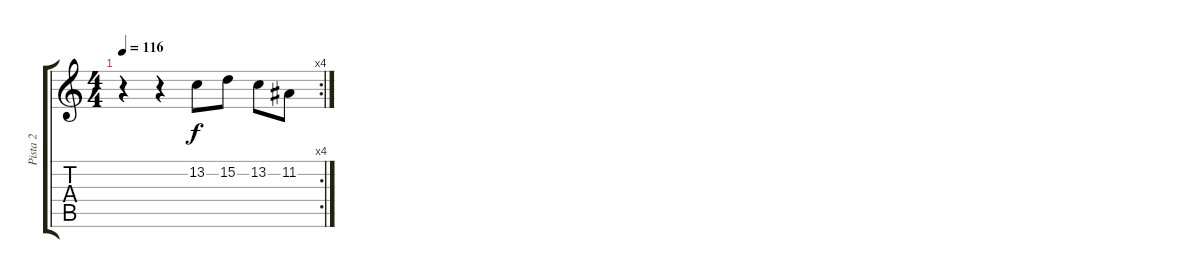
\track ("Pista 2" "Pista 2") {instrument voiceoohs}
\staff {score tabs}
\tuning (E4 B3 G3 D3 A2 E2) {hide}
\rc 4
\ts (4 4)
\tempo 116
\clef g2
\ks c
r.4{dy f} r.4 13.2.8 15.2.8 13.2.8 11.2.8
